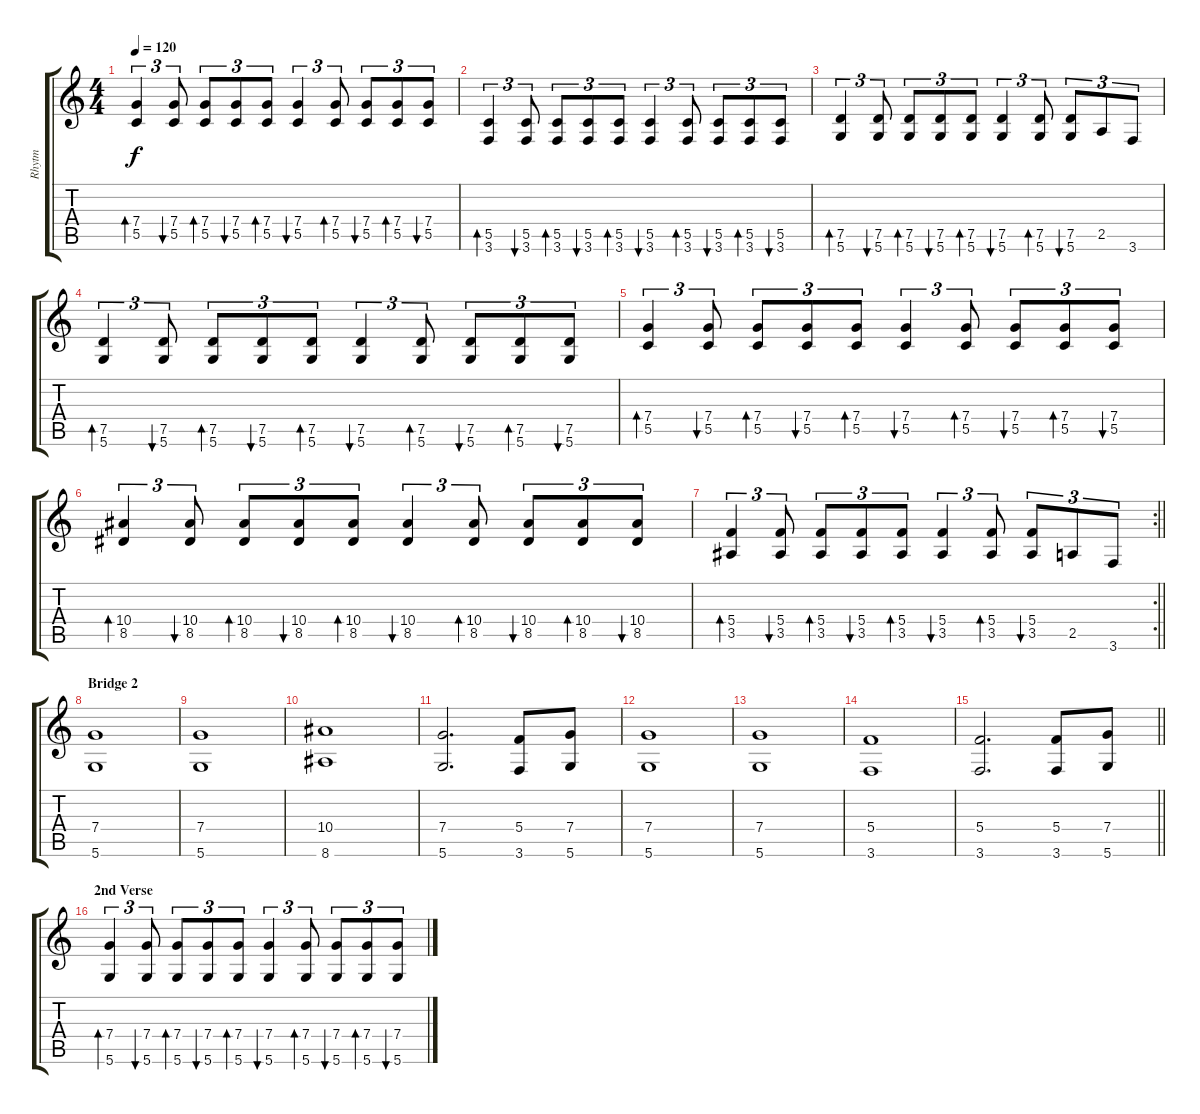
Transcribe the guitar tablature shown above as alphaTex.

\track ("Rhytm" "Rhytm") {instrument acousticguitarsteel}
\staff {score tabs}
\tuning (D4 A3 F3 C3 G2 D2) {hide}
\ts (4 4)
\tempo 120
\clef g2
\ks c
(7.4 5.5).4{tu (3 2) bd 60 dy f} (7.4 5.5).8{tu (3 2) bu 60} (7.4 5.5).8{tu (3 2) bd 60} (7.4 5.5).8{tu (3 2) bu 60} (7.4 5.5).8{tu (3 2) bd 60} (7.4 5.5).4{tu (3 2) bu 60} (7.4 5.5).8{tu (3 2) bd 60} (7.4 5.5).8{tu (3 2) bu 60} (7.4 5.5).8{tu (3 2) bd 60} (7.4 5.5).8{tu (3 2) bu 60} |
(5.5 3.6).4{tu (3 2) bd 60} (5.5 3.6).8{tu (3 2) bu 60} (5.5 3.6).8{tu (3 2) bd 60} (5.5 3.6).8{tu (3 2) bu 60} (5.5 3.6).8{tu (3 2) bd 60} (5.5 3.6).4{tu (3 2) bu 60} (5.5 3.6).8{tu (3 2) bd 60} (5.5 3.6).8{tu (3 2) bu 60} (5.5 3.6).8{tu (3 2) bd 60} (5.5 3.6).8{tu (3 2) bu 60} |
(7.5 5.6).4{tu (3 2) bd 60} (7.5 5.6).8{tu (3 2) bu 60} (7.5 5.6).8{tu (3 2) bd 60} (7.5 5.6).8{tu (3 2) bu 60} (7.5 5.6).8{tu (3 2) bd 60} (7.5 5.6).4{tu (3 2) bu 60} (7.5 5.6).8{tu (3 2) bd 60} (7.5 5.6).8{tu (3 2) bu 60} 2.5.8{tu (3 2)} 3.6.8{tu (3 2)} |
(7.5 5.6).4{tu (3 2) bd 60} (7.5 5.6).8{tu (3 2) bu 60} (7.5 5.6).8{tu (3 2) bd 60} (7.5 5.6).8{tu (3 2) bu 60} (7.5 5.6).8{tu (3 2) bd 60} (7.5 5.6).4{tu (3 2) bu 60} (7.5 5.6).8{tu (3 2) bd 60} (7.5 5.6).8{tu (3 2) bu 60} (7.5 5.6).8{tu (3 2) bd 60} (7.5 5.6).8{tu (3 2) bu 60} |
(7.4 5.5).4{tu (3 2) bd 60} (7.4 5.5).8{tu (3 2) bu 60} (7.4 5.5).8{tu (3 2) bd 60} (7.4 5.5).8{tu (3 2) bu 60} (7.4 5.5).8{tu (3 2) bd 60} (7.4 5.5).4{tu (3 2) bu 60} (7.4 5.5).8{tu (3 2) bd 60} (7.4 5.5).8{tu (3 2) bu 60} (7.4 5.5).8{tu (3 2) bd 60} (7.4 5.5).8{tu (3 2) bu 60} |
(10.4 8.5).4{tu (3 2) bd 60} (10.4 8.5).8{tu (3 2) bu 60} (10.4 8.5).8{tu (3 2) bd 60} (10.4 8.5).8{tu (3 2) bu 60} (10.4 8.5).8{tu (3 2) bd 60} (10.4 8.5).4{tu (3 2) bu 60} (10.4 8.5).8{tu (3 2) bd 60} (10.4 8.5).8{tu (3 2) bu 60} (10.4 8.5).8{tu (3 2) bd 60} (10.4 8.5).8{tu (3 2) bu 60} |
\rc 2
\barLineRight lightlight
(5.4 3.5).4{tu (3 2) bd 60} (5.4 3.5).8{tu (3 2) bu 60} (5.4 3.5).8{tu (3 2) bd 60} (5.4 3.5).8{tu (3 2) bu 60} (5.4 3.5).8{tu (3 2) bd 60} (5.4 3.5).4{tu (3 2) bu 60} (5.4 3.5).8{tu (3 2) bd 60} (5.4 3.5).8{tu (3 2) bu 60} 2.5.8{tu (3 2)} 3.6.8{tu (3 2)} |
\section ("" "Bridge 2")
(7.4 5.6).1 |
(7.4 5.6).1 |
(10.4 8.6).1 |
(7.4 5.6).2{d} (5.4 3.6).8 (7.4 5.6).8 |
(7.4 5.6).1 |
(7.4 5.6).1 |
(5.4 3.6).1 |
\barLineRight lightlight
(5.4 3.6).2{d} (5.4 3.6).8 (7.4 5.6).8 |
\section ("" "2nd Verse")
(7.4 5.6).4{tu (3 2) bd 60} (7.4 5.6).8{tu (3 2) bu 60} (7.4 5.6).8{tu (3 2) bd 60} (7.4 5.6).8{tu (3 2) bu 60} (7.4 5.6).8{tu (3 2) bd 60} (7.4 5.6).4{tu (3 2) bu 60} (7.4 5.6).8{tu (3 2) bd 60} (7.4 5.6).8{tu (3 2) bu 60} (7.4 5.6).8{tu (3 2) bd 60} (7.4 5.6).8{tu (3 2) bu 60}
